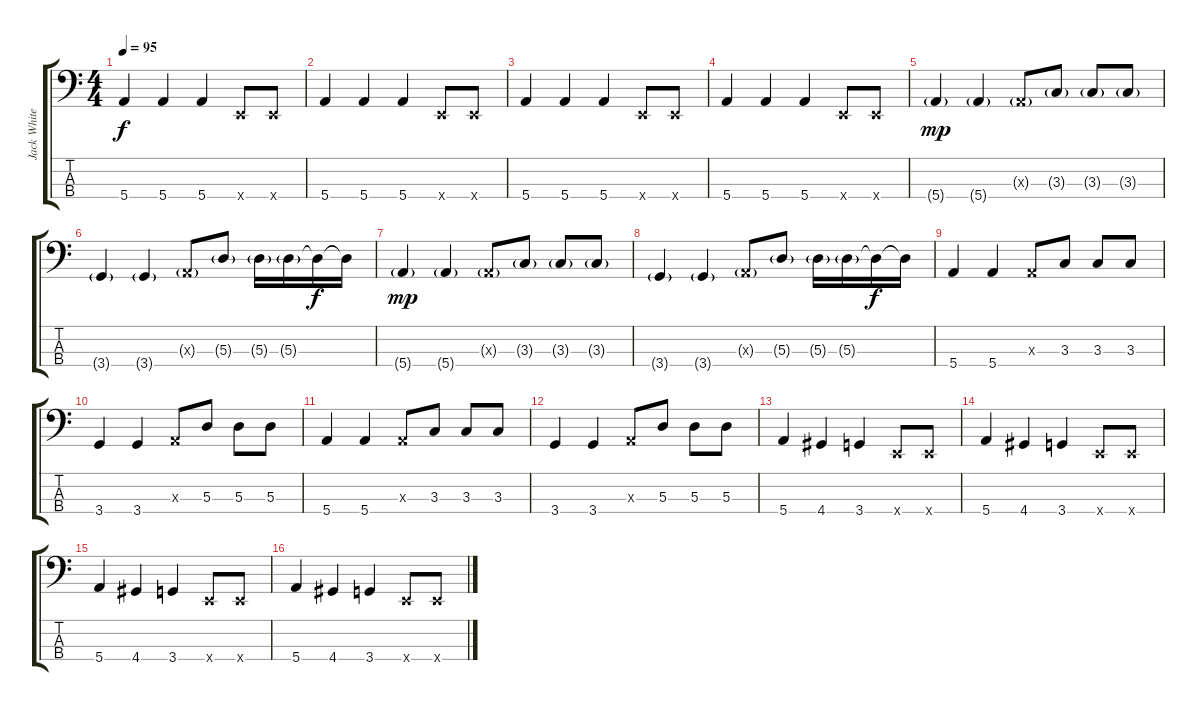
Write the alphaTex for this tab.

\track ("Jack White - Bass Octave Pedal" "Jack White") {instrument electricbasspick}
\staff {score tabs}
\tuning (G2 D2 A1 E1) {hide}
\ts (4 4)
\tempo 95
\clef f4
\ks c
5.4.4{dy f} 5.4.4 5.4.4 0.4{x}.8 0.4{x}.8 |
5.4.4 5.4.4 5.4.4 0.4{x}.8 0.4{x}.8 |
5.4.4 5.4.4 5.4.4 0.4{x}.8 0.4{x}.8 |
5.4.4 5.4.4 5.4.4 0.4{x}.8 0.4{x}.8 |
5.4{g}.4{dy mp} 5.4{g}.4 0.3{g x}.8 3.3{g}.8 3.3{g}.8 3.3{g}.8 |
3.4{g}.4 3.4{g}.4 0.3{g x}.8 5.3{g}.8 5.3{g}.16 5.3{g}.16 5.3{t}.16{dy f} 5.3{t}.16 |
5.4{g}.4{dy mp} 5.4{g}.4 0.3{g x}.8 3.3{g}.8 3.3{g}.8 3.3{g}.8 |
3.4{g}.4 3.4{g}.4 0.3{g x}.8 5.3{g}.8 5.3{g}.16 5.3{g}.16 5.3{t}.16{dy f} 5.3{t}.16 |
5.4.4 5.4.4 0.3{x}.8 3.3.8 3.3.8 3.3.8 |
3.4.4 3.4.4 0.3{x}.8 5.3.8 5.3.8 5.3.8 |
5.4.4 5.4.4 0.3{x}.8 3.3.8 3.3.8 3.3.8 |
3.4.4 3.4.4 0.3{x}.8 5.3.8 5.3.8 5.3.8 |
5.4.4 4.4.4 3.4.4 0.4{x}.8 0.4{x}.8 |
5.4.4 4.4.4 3.4.4 0.4{x}.8 0.4{x}.8 |
5.4.4 4.4.4 3.4.4 0.4{x}.8 0.4{x}.8 |
5.4.4 4.4.4 3.4.4 0.4{x}.8 0.4{x}.8
